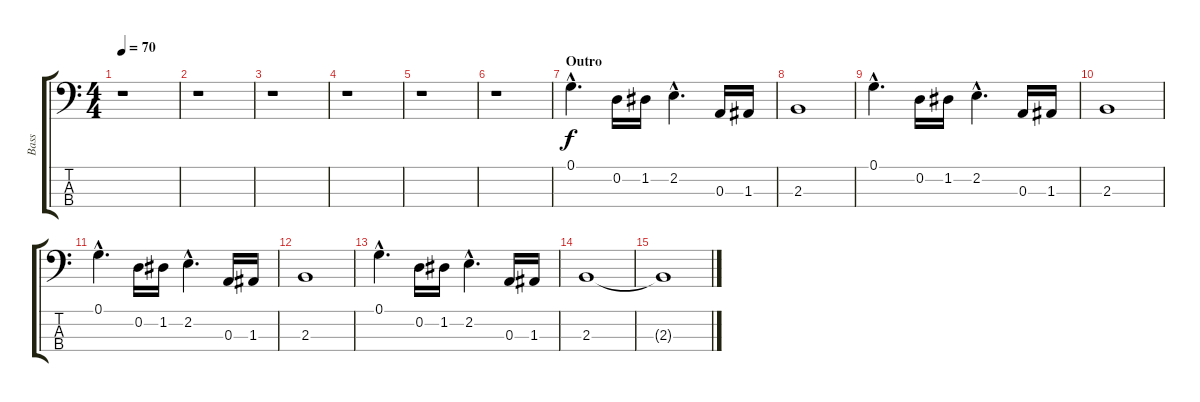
\track ("Bass" "Bass") {instrument electricbassfinger}
\staff {score tabs}
\tuning (G2 D2 A1 E1) {hide}
\ts (4 4)
\tempo 70
\clef f4
\ks c
r.1{dy f} |
r.1 |
r.1 |
r.1 |
r.1 |
r.1 |
\section ("" "Outro")
0.1{hac}.4{d} 0.2.16 1.2.16 2.2{hac}.4{d} 0.3.16 1.3.16 |
2.3.1 |
0.1{hac}.4{d} 0.2.16 1.2.16 2.2{hac}.4{d} 0.3.16 1.3.16 |
2.3.1 |
0.1{hac}.4{d} 0.2.16 1.2.16 2.2{hac}.4{d} 0.3.16 1.3.16 |
2.3.1 |
0.1{hac}.4{d} 0.2.16 1.2.16 2.2{hac}.4{d} 0.3.16 1.3.16 |
2.3.1 |
2.3{t}.1
